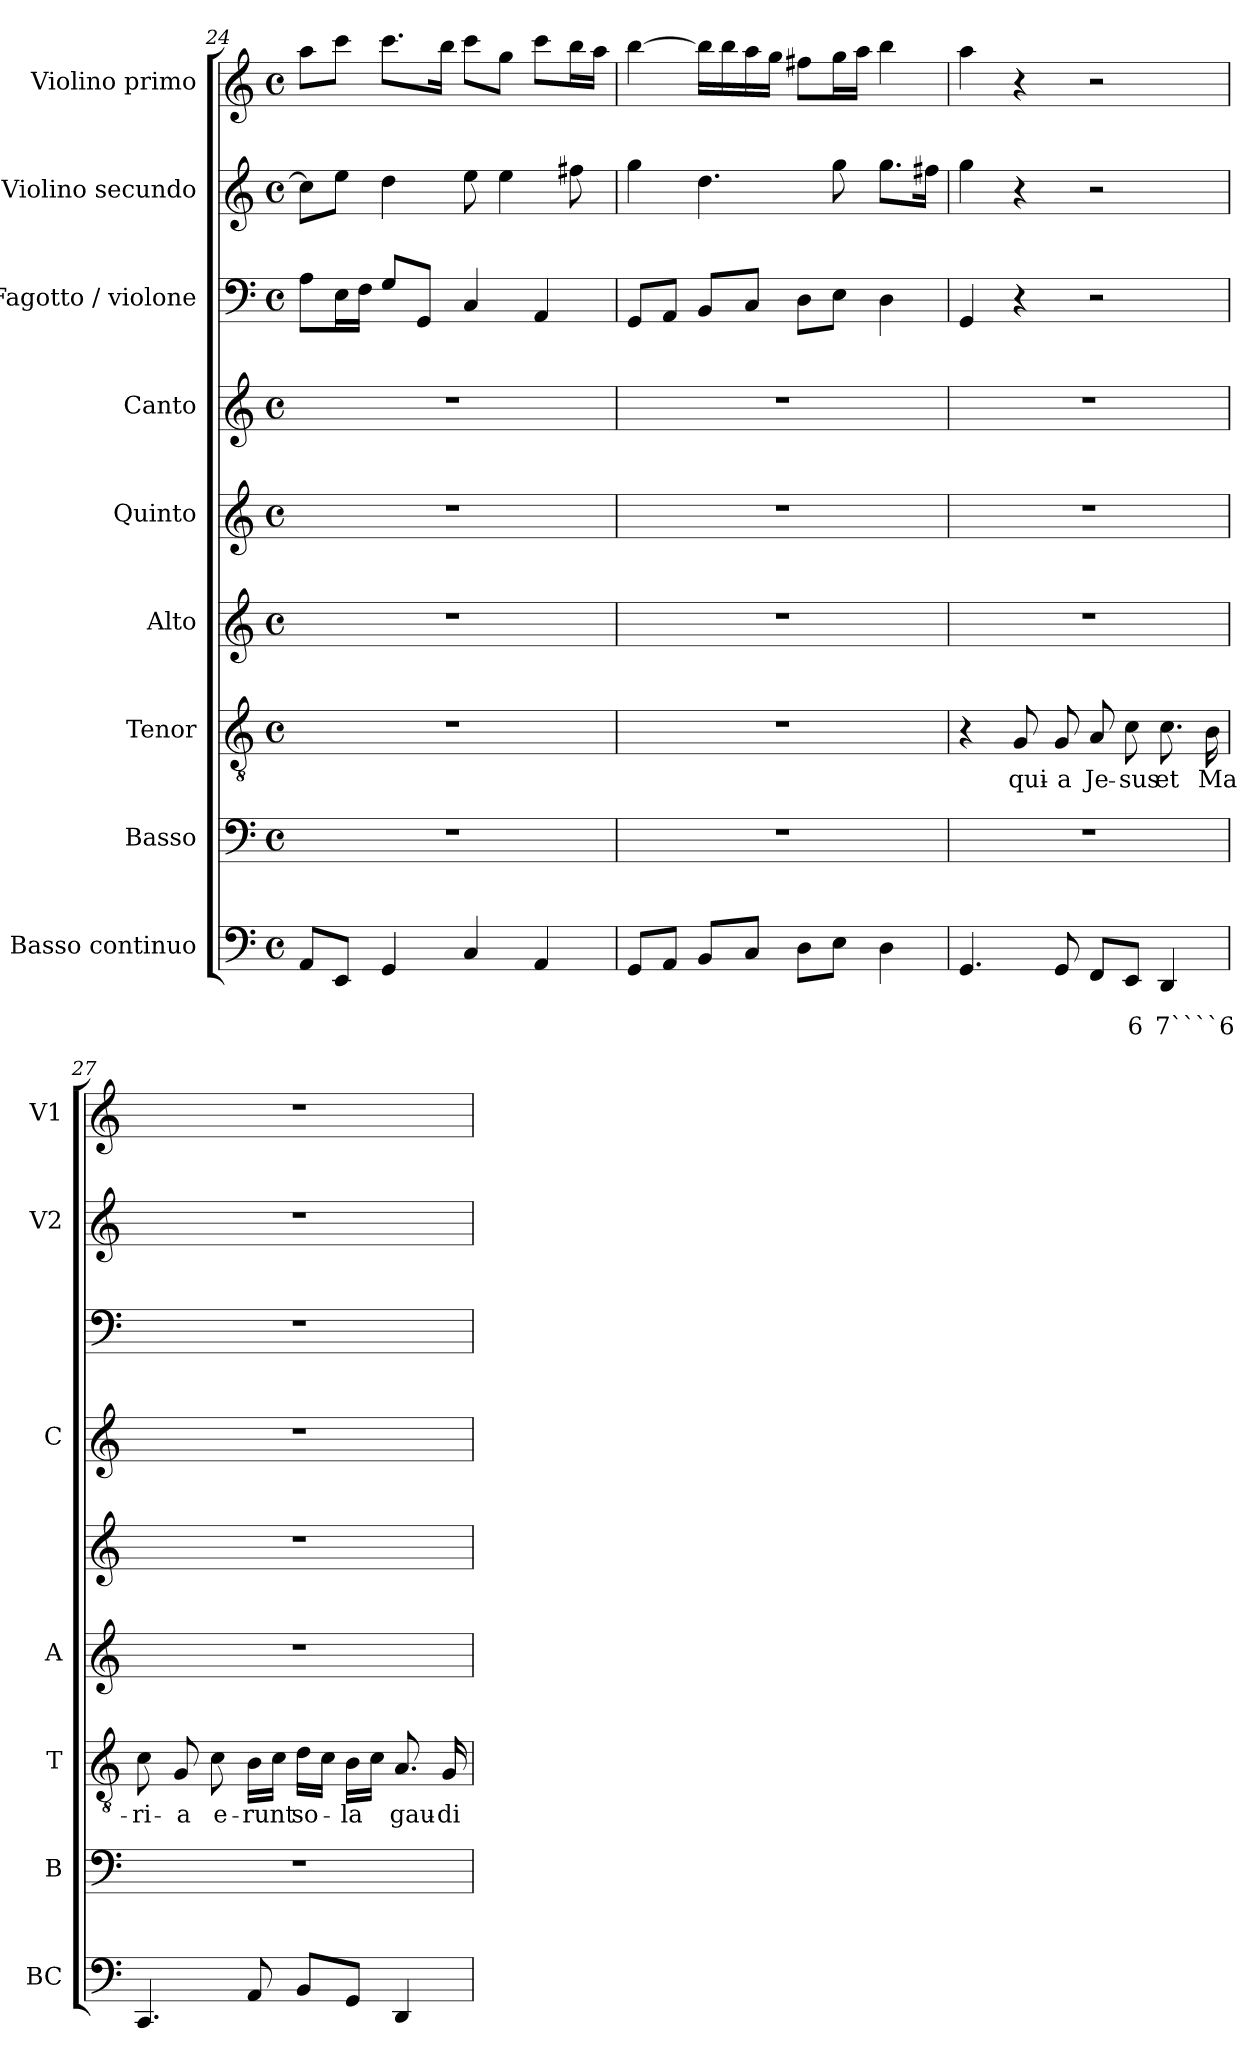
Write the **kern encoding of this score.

**kern	**text	**text	**kern	**kern	**text	**kern	**kern	**kern	**kern	**kern	**kern
*part9	*part9	*part9	*part8	*part7	*part7	*part6	*part5	*part4	*part3	*part2	*part1
*staff9	*staff9	*staff9	*staff8	*staff7	*staff7	*staff6	*staff5	*staff4	*staff3	*staff2	*staff1
*I"Basso continuo	*	*	*I"Basso	*I"Tenor	*	*I"Alto	*I"Quinto	*I"Canto	*I"Fagotto / violone	*I"Violino secundo	*I"Violino primo
*I'BC	*	*	*I'B	*I'T	*	*I'A	*	*I'C	*	*I'V2	*I'V1
*clefF4	*	*	*clefF4	*clefGv2	*	*clefG2	*clefG2	*clefG2	*clefF4	*clefG2	*clefG2
*k[]	*	*	*k[]	*k[]	*	*k[]	*k[]	*k[]	*k[]	*k[]	*k[]
*C:	*	*	*C:	*C:	*	*C:	*C:	*C:	*C:	*C:	*C:
*M4/4	*	*	*M4/4	*M4/4	*	*M4/4	*M4/4	*M4/4	*M4/4	*M4/4	*M4/4
*met(c)	*	*	*met(c)	*met(c)	*	*met(c)	*met(c)	*met(c)	*met(c)	*met(c)	*met(c)
=24	=24	=24	=24	=24	=24	=24	=24	=24	=24	=24	=24
8AA/L	.	.	1r	1r	.	1r	1r	1r	8A\L	8cc\L]	8aa\L
8EE/J	.	.	.	.	.	.	.	.	16E\L	8ee\J	8ccc\J
.	.	.	.	.	.	.	.	.	16F\JJ	.	.
4GG/	.	.	.	.	.	.	.	.	8G/L	4dd\	8.ccc\L
.	.	.	.	.	.	.	.	.	8GG/J	.	.
.	.	.	.	.	.	.	.	.	.	.	16bb\Jk
4C/	.	.	.	.	.	.	.	.	4C/	8ee\	8ccc\L
.	.	.	.	.	.	.	.	.	.	4ee\	8gg\J
4AA/	.	.	.	.	.	.	.	.	4AA/	.	8ccc\L
.	.	.	.	.	.	.	.	.	.	8ff#X\	16bb\L
.	.	.	.	.	.	.	.	.	.	.	16aa\JJ
=25	=25	=25	=25	=25	=25	=25	=25	=25	=25	=25	=25
8GG/L	.	.	1r	1r	.	1r	1r	1r	8GG/L	4gg\	[4bb\
8AA/J	.	.	.	.	.	.	.	.	8AA/J	.	.
8BB/L	.	.	.	.	.	.	.	.	8BB/L	4.dd\	16bb\LL]
.	.	.	.	.	.	.	.	.	.	.	16bb\
8C/J	.	.	.	.	.	.	.	.	8C/J	.	16aa\
.	.	.	.	.	.	.	.	.	.	.	16gg\JJ
8D\L	.	.	.	.	.	.	.	.	8D\L	.	8ff#X\L
8E\J	.	.	.	.	.	.	.	.	8E\J	8gg\	16gg\L
.	.	.	.	.	.	.	.	.	.	.	16aa\JJ
4D\	.	.	.	.	.	.	.	.	4D\	8.gg\L	4bb\
.	.	.	.	.	.	.	.	.	.	16ff#X\Jk	.
=26	=26	=26	=26	=26	=26	=26	=26	=26	=26	=26	=26
4.GG/	.	.	1r	4r	.	1r	1r	1r	4GG/	4gg\	4aa\
!	!	!	!	!	!LO:LY:b	!	!	!	!	!	!
.	.	.	.	8G/	qui-	.	.	.	4r	4r	4r
!	!	!	!	!	!LO:LY:b	!	!	!	!	!	!
8GG/	.	.	.	8G/	-a	.	.	.	.	.	.
!	!	!	!	!	!LO:LY:b	!	!	!	!	!	!
8FF/L	.	.	.	8A/	Je-	.	.	.	2r	2r	2r
!	!	!LO:LY:b	!	!	!LO:LY:b	!	!	!	!	!	!
8EE/J	.	6	.	8c\	-sus	.	.	.	.	.	.
!	!	!LO:LY:b	!	!	!LO:LY:b	!	!	!	!	!	!
4DD/	.	7````6	.	8.c\	et	.	.	.	.	.	.
!	!	!	!	!	!LO:LY:b	!	!	!	!	!	!
.	.	.	.	16B\	Ma-	.	.	.	.	.	.
!!LO:PB:g=z
=27	=27	=27	=27	=27	=27	=27	=27	=27	=27	=27	=27
!	!	!	!	!	!LO:LY:b	!	!	!	!	!	!
4.CC/	.	.	1r	8c\	-ri-	1r	1r	1r	1r	1r	1r
!	!	!	!	!	!LO:LY:b	!	!	!	!	!	!
.	.	.	.	8G/	-a	.	.	.	.	.	.
!	!	!	!	!	!LO:LY:b	!	!	!	!	!	!
.	.	.	.	8c\	e-	.	.	.	.	.	.
!	!	!	!	!	!LO:LY:b	!	!	!	!	!	!
8AA/	.	.	.	16B\LL	-runt	.	.	.	.	.	.
.	.	.	.	16c\JJ	.	.	.	.	.	.	.
!	!	!	!	!	!LO:LY:b	!	!	!	!	!	!
8BB/L	.	.	.	16d\LL	so-	.	.	.	.	.	.
.	.	.	.	16c\JJ	.	.	.	.	.	.	.
!	!	!	!	!	!LO:LY:b	!	!	!	!	!	!
8GG/J	.	.	.	16B\LL	-la	.	.	.	.	.	.
.	.	.	.	16c\JJ	.	.	.	.	.	.	.
!	!	!	!	!	!LO:LY:b	!	!	!	!	!	!
4DD/	.	.	.	8.A/	gau-	.	.	.	.	.	.
!	!	!	!	!	!LO:LY:b	!	!	!	!	!	!
.	.	.	.	16G/	-di-	.	.	.	.	.	.
=	=	=	=	=	=	=	=	=	=	=	=
*-	*-	*-	*-	*-	*-	*-	*-	*-	*-	*-	*-
